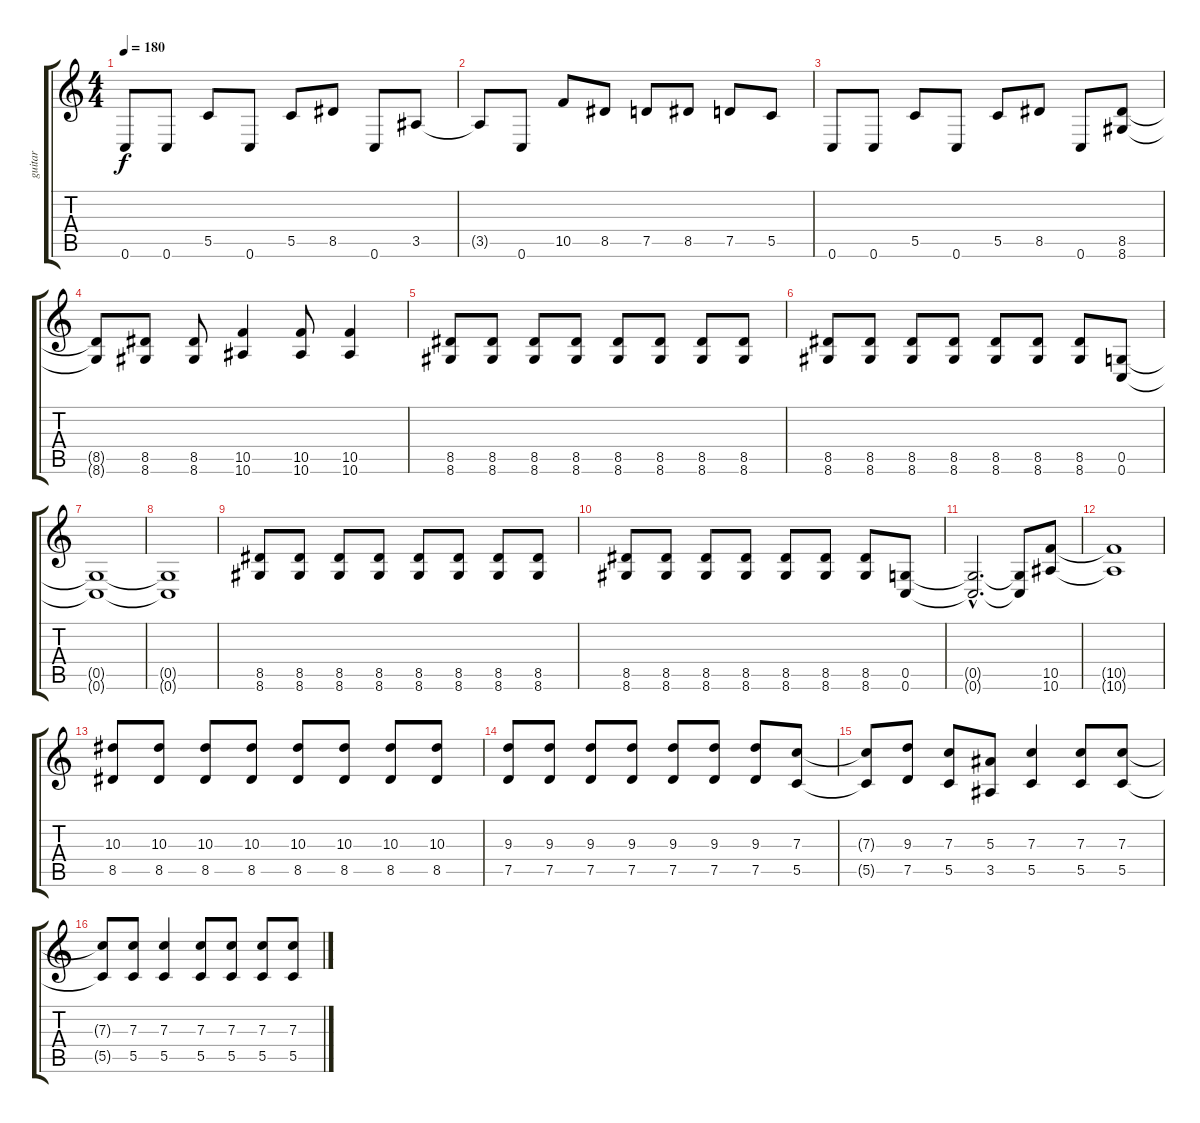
\track ("guitar" "guitar") {instrument distortionguitar}
\staff {score tabs}
\tuning (D4 A3 F3 C3 G2 C2) {hide}
\ts (4 4)
\tempo 180
\clef g2
\ks c
0.6.8{dy f} 0.6.8 5.5.8 0.6.8 5.5.8 8.5.8 0.6.8 3.5.8 |
3.5{t}.8 0.6.8 10.5.8 8.5.8 7.5.8 8.5.8 7.5.8 5.5.8 |
0.6.8 0.6.8 5.5.8 0.6.8 5.5.8 8.5.8 0.6.8 (8.5 8.6).8 |
(8.5{t} 8.6{t}).8 (8.5 8.6).8 (8.5 8.6).8 (10.5 10.6).4 (10.5 10.6).8 (10.5 10.6).4 |
(8.5 8.6).8 (8.5 8.6).8 (8.5 8.6).8 (8.5 8.6).8 (8.5 8.6).8 (8.5 8.6).8 (8.5 8.6).8 (8.5 8.6).8 |
(8.5 8.6).8 (8.5 8.6).8 (8.5 8.6).8 (8.5 8.6).8 (8.5 8.6).8 (8.5 8.6).8 (8.5 8.6).8 (0.5 0.6).8 |
(0.5{t} 0.6{t}).1 |
(0.5{t} 0.6{t}).1 |
(8.5 8.6).8 (8.5 8.6).8 (8.5 8.6).8 (8.5 8.6).8 (8.5 8.6).8 (8.5 8.6).8 (8.5 8.6).8 (8.5 8.6).8 |
(8.5 8.6).8 (8.5 8.6).8 (8.5 8.6).8 (8.5 8.6).8 (8.5 8.6).8 (8.5 8.6).8 (8.5 8.6).8 (0.5 0.6).8 |
(0.5{hac t} 0.6{hac t}).2{d} (0.5{t} 0.6{t}).8 (10.5 10.6).8 |
(10.5{t} 10.6{t}).1 |
(10.3 8.5).8 (10.3 8.5).8 (10.3 8.5).8 (10.3 8.5).8 (10.3 8.5).8 (10.3 8.5).8 (10.3 8.5).8 (10.3 8.5).8 |
(9.3 7.5).8 (9.3 7.5).8 (9.3 7.5).8 (9.3 7.5).8 (9.3 7.5).8 (9.3 7.5).8 (9.3 7.5).8 (7.3 5.5).8 |
(7.3{t} 5.5{t}).8 (9.3 7.5).8 (7.3 5.5).8 (5.3 3.5).8 (7.3 5.5).4 (7.3 5.5).8 (7.3 5.5).8 |
(7.3{t} 5.5{t}).8 (7.3 5.5).8 (7.3 5.5).4 (7.3 5.5).8 (7.3 5.5).8 (7.3 5.5).8 (7.3 5.5).8
